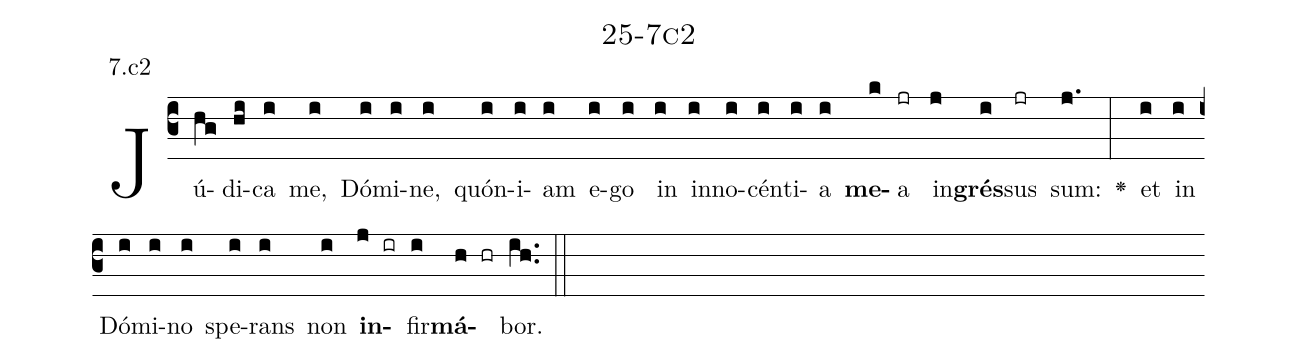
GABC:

name: 25-7c2;
annotation: 7.c2;
%%
(c3)Jú(hg)di(hi)ca(i) me,(i) Dó(i)mi(i)ne,(i) quón(i)i(i)am(i) e(i)go(i) in(i) in(i)no(i)cén(i)ti(i)a(i) <b>me</b>(k)a(jr) in(j)<b>grés</b>(i)sus(jr) sum:(j.) <v>\greheightstar</v>(:) et(i) in(i) Dó(i)mi(i)no(i) spe(i)rans(i) non(i) <b>in</b>(j ir)fir(i)<b>má</b>(h hr)bor.(ih..) (::)


%E(i) u(i) o(j) u(i) a(h) e.(ih..) (::)
